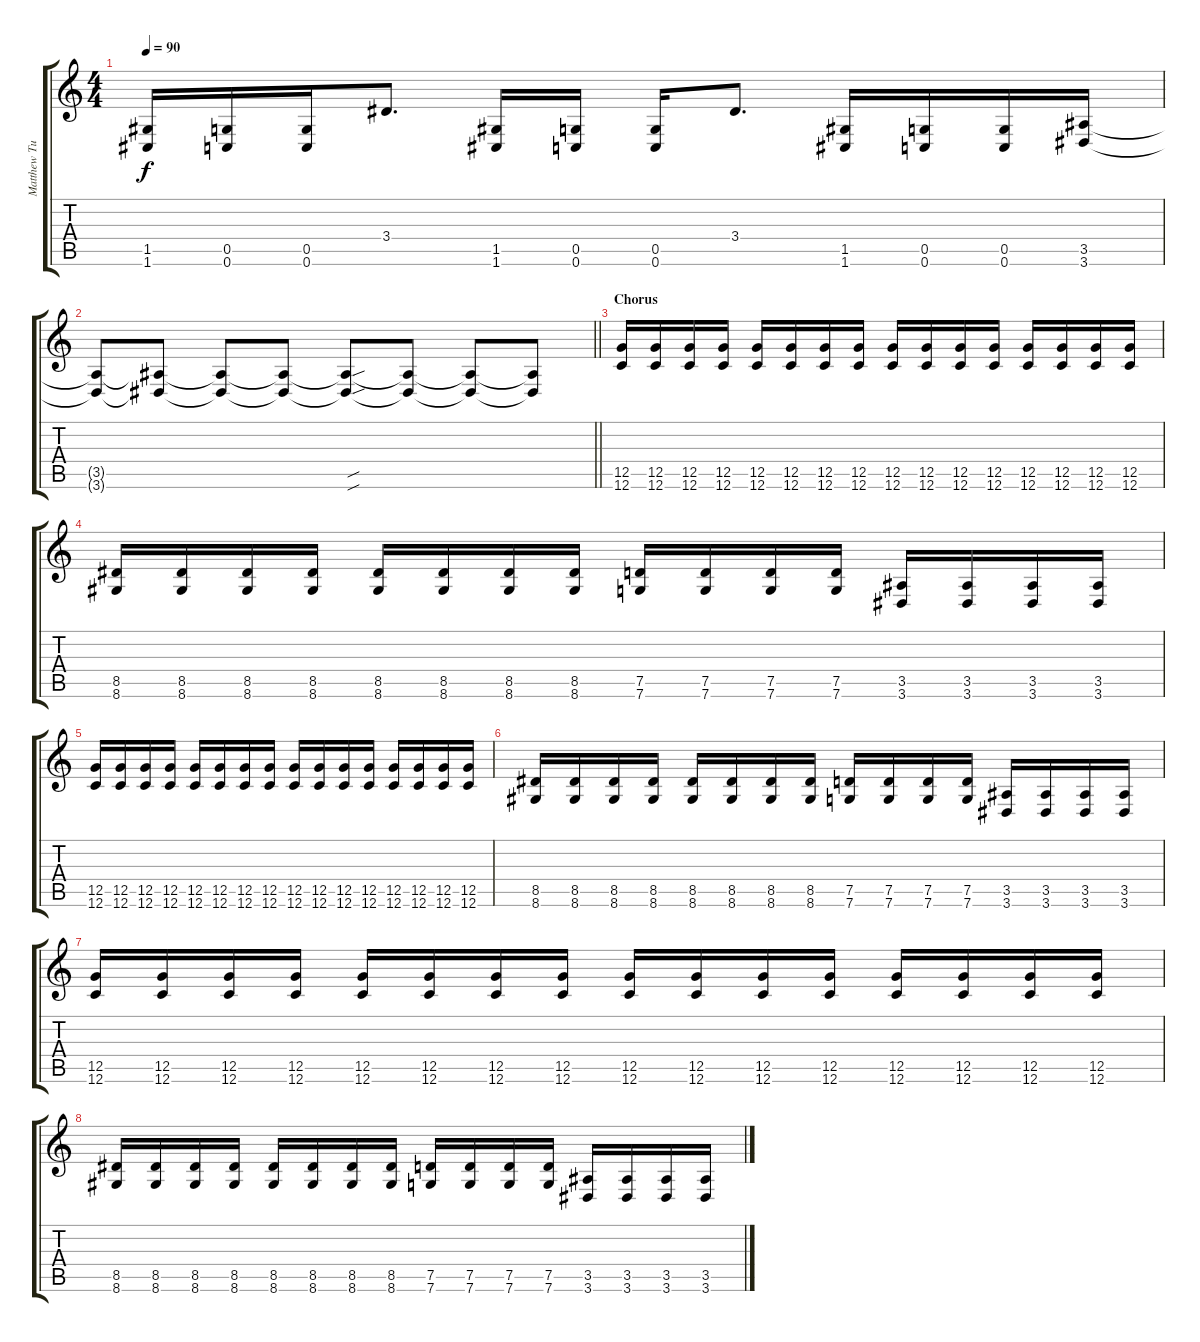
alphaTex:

\track ("Matthew Tuck" "Matthew Tu") {instrument overdrivenguitar}
\staff {score tabs}
\tuning (D4 A3 F3 C3 G2 C2) {hide}
\ts (4 4)
\tempo 90
\clef g2
\ks c
(1.5 1.6).16{dy f} (0.5 0.6).16 (0.5 0.6).16 3.4.8{d} (1.5 1.6).16 (0.5 0.6).16 (0.5 0.6).16 3.4.8{d} (1.5 1.6).16 (0.5 0.6).16 (0.5 0.6).16 (3.5 3.6).16 |
\barLineRight lightlight
(3.5{t} 3.6{t}).8 (3.5{t} 3.6{t}).8 (3.5{t} 3.6{t}).8 (3.5{t} 3.6{t}).8 (3.5{sou t} 3.6{sou t}).8 (3.5{t} 3.6{t}).8 (3.5{t} 3.6{t}).8 (3.5{t} 3.6{t}).8 |
\section ("" "Chorus")
(12.5 12.6).16 (12.5 12.6).16 (12.5 12.6).16 (12.5 12.6).16 (12.5 12.6).16 (12.5 12.6).16 (12.5 12.6).16 (12.5 12.6).16 (12.5 12.6).16 (12.5 12.6).16 (12.5 12.6).16 (12.5 12.6).16 (12.5 12.6).16 (12.5 12.6).16 (12.5 12.6).16 (12.5 12.6).16 |
(8.5 8.6).16 (8.5 8.6).16 (8.5 8.6).16 (8.5 8.6).16 (8.5 8.6).16 (8.5 8.6).16 (8.5 8.6).16 (8.5 8.6).16 (7.5 7.6).16 (7.5 7.6).16 (7.5 7.6).16 (7.5 7.6).16 (3.5 3.6).16 (3.5 3.6).16 (3.5 3.6).16 (3.5 3.6).16 |
(12.5 12.6).16 (12.5 12.6).16 (12.5 12.6).16 (12.5 12.6).16 (12.5 12.6).16 (12.5 12.6).16 (12.5 12.6).16 (12.5 12.6).16 (12.5 12.6).16 (12.5 12.6).16 (12.5 12.6).16 (12.5 12.6).16 (12.5 12.6).16 (12.5 12.6).16 (12.5 12.6).16 (12.5 12.6).16 |
(8.5 8.6).16 (8.5 8.6).16 (8.5 8.6).16 (8.5 8.6).16 (8.5 8.6).16 (8.5 8.6).16 (8.5 8.6).16 (8.5 8.6).16 (7.5 7.6).16 (7.5 7.6).16 (7.5 7.6).16 (7.5 7.6).16 (3.5 3.6).16 (3.5 3.6).16 (3.5 3.6).16 (3.5 3.6).16 |
(12.5 12.6).16 (12.5 12.6).16 (12.5 12.6).16 (12.5 12.6).16 (12.5 12.6).16 (12.5 12.6).16 (12.5 12.6).16 (12.5 12.6).16 (12.5 12.6).16 (12.5 12.6).16 (12.5 12.6).16 (12.5 12.6).16 (12.5 12.6).16 (12.5 12.6).16 (12.5 12.6).16 (12.5 12.6).16 |
(8.5 8.6).16 (8.5 8.6).16 (8.5 8.6).16 (8.5 8.6).16 (8.5 8.6).16 (8.5 8.6).16 (8.5 8.6).16 (8.5 8.6).16 (7.5 7.6).16 (7.5 7.6).16 (7.5 7.6).16 (7.5 7.6).16 (3.5 3.6).16 (3.5 3.6).16 (3.5 3.6).16 (3.5 3.6).16
